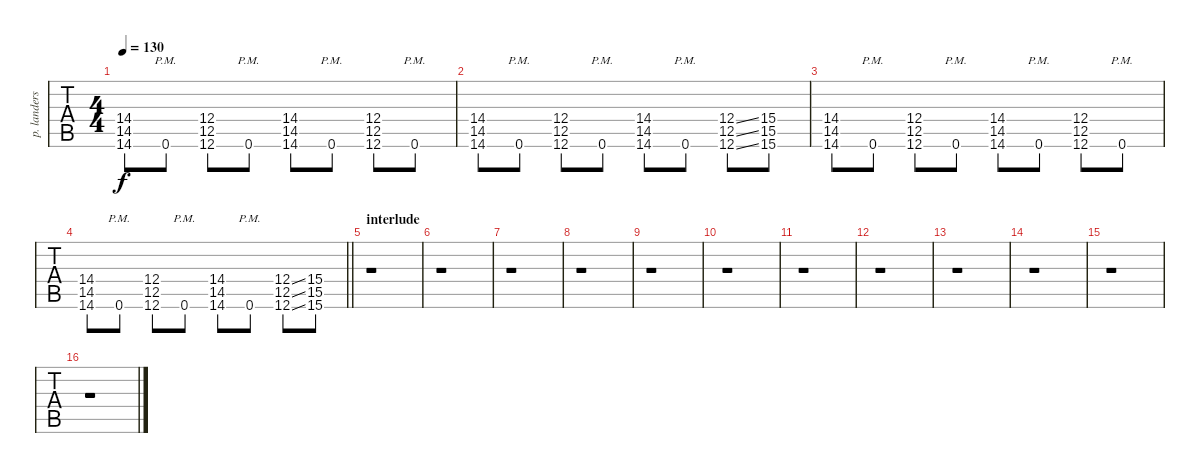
\track ("p. landers - rhythm guitar" "p. landers") {instrument distortionguitar}
\staff {tabs}
\tuning (E4 B3 G3 D3 A2 D2) {hide}
\ts (4 4)
\tempo 130
\clef g2
\ks c
(14.4 14.5 14.6).8{dy f} 0.6{pm}.8 (12.4 12.5 12.6).8 0.6{pm}.8 (14.4 14.5 14.6).8 0.6{pm}.8 (12.4 12.5 12.6).8 0.6{pm}.8 |
(14.4 14.5 14.6).8 0.6{pm}.8 (12.4 12.5 12.6).8 0.6{pm}.8 (14.4 14.5 14.6).8 0.6{pm}.8 (12.4{ss} 12.5{ss} 12.6{ss}).8 (15.4 15.5 15.6).8 |
(14.4 14.5 14.6).8 0.6{pm}.8 (12.4 12.5 12.6).8 0.6{pm}.8 (14.4 14.5 14.6).8 0.6{pm}.8 (12.4 12.5 12.6).8 0.6{pm}.8 |
\barLineRight lightlight
(14.4 14.5 14.6).8 0.6{pm}.8 (12.4 12.5 12.6).8 0.6{pm}.8 (14.4 14.5 14.6).8 0.6{pm}.8 (12.4{ss} 12.5{ss} 12.6{ss}).8 (15.4 15.5 15.6).8 |
\section ("" "interlude")
r.1 |
r.1 |
r.1 |
r.1 |
r.1 |
r.1 |
r.1 |
r.1 |
r.1 |
r.1 |
r.1 |
r.1
